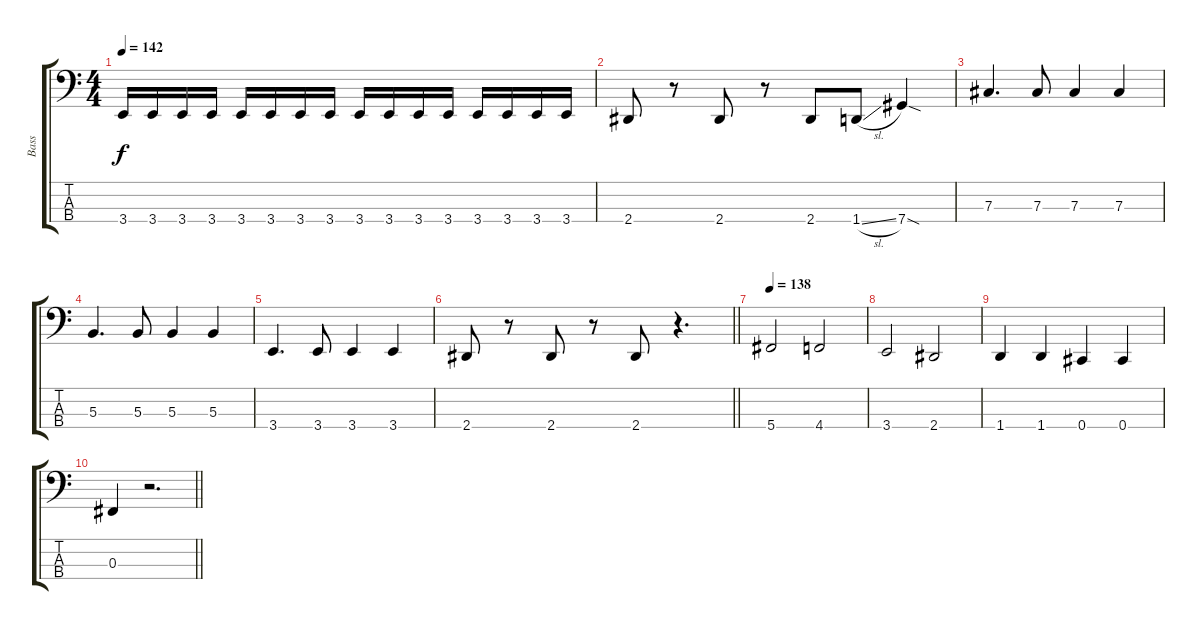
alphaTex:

\track ("Bass" "Bass") {instrument electricbassfinger}
\staff {score tabs}
\tuning (E2 B1 Gb1 Db1) {hide}
\ts (4 4)
\tempo 142
\clef f4
\ks c
3.4.16{dy f} 3.4.16 3.4.16 3.4.16 3.4.16 3.4.16 3.4.16 3.4.16 3.4.16 3.4.16 3.4.16 3.4.16 3.4.16 3.4.16 3.4.16 3.4.16 |
2.4.8 r.8 2.4.8 r.8 2.4.8 1.4{sl}.8 7.4{sod}.4 |
7.3.4{d} 7.3.8 7.3.4 7.3.4 |
5.3.4{d} 5.3.8 5.3.4 5.3.4 |
3.4.4{d} 3.4.8 3.4.4 3.4.4 |
\barLineRight lightlight
2.4.8 r.8 2.4.8 r.8 2.4.8 r.4{d} |
\tempo 138
5.4.2 4.4.2 |
3.4.2 2.4.2 |
1.4.4 1.4.4 0.4.4 0.4.4 |
\barLineRight lightlight
0.3.4 r.2{d}
